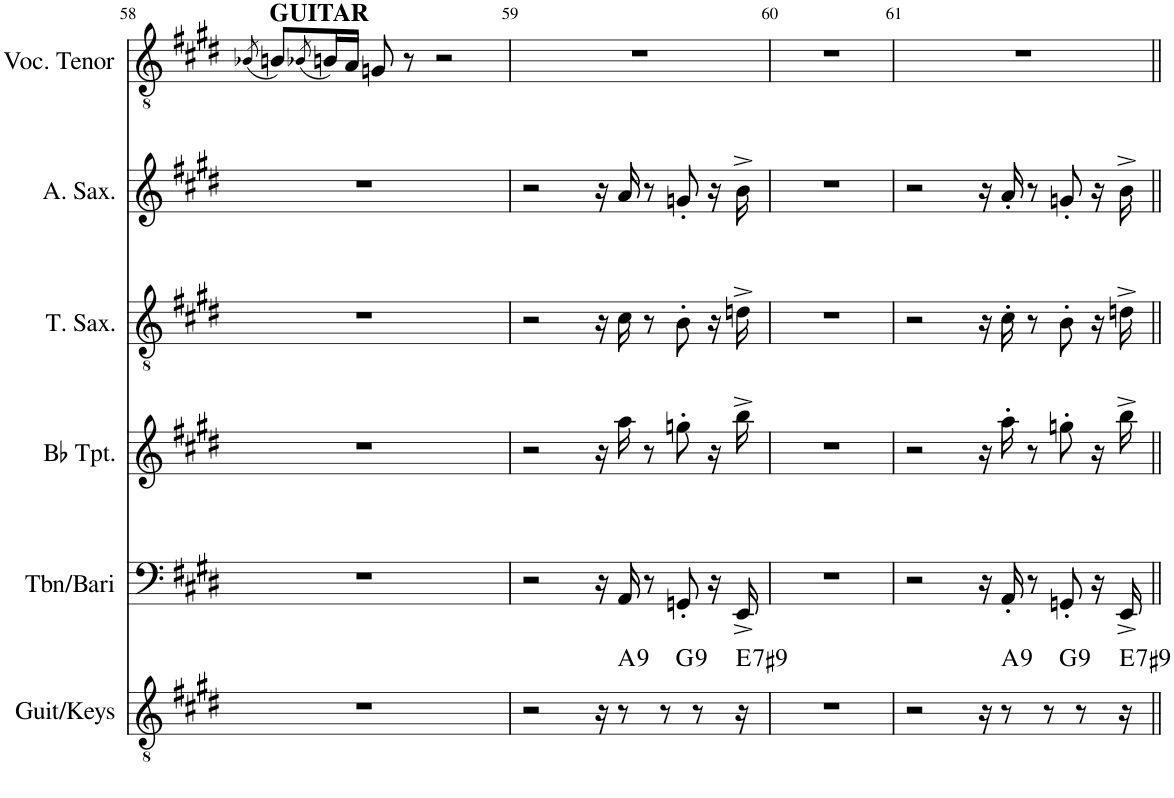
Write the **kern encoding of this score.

**kern	**harte	**kern	**kern	**kern	**kern	**kern
*part6	*part6	*part5	*part4	*part3	*part2	*part1
*staff6	*	*staff5	*staff4	*staff3	*staff2	*staff1
*I"Guit/Keys	*	*I"Tbn/Bari	*I"Bb Trumpet	*I"T. Sax.	*I"Alto Sax	*I"Voc. Tenor
*I'Guit/Keys	*	*I'Tbn/Bari	*I'Bb Tpt.	*I'T. Sax.	*I'A. Sax.	*I'Voc. Tenor
!!LO:PB:g=z
*clefGv2	*	*clefF4	*clefG2	*clefGv2	*clefG2	*clefGv2
*	*	*	*ITrd1c2	*ITrd8c14	*ITrd5c9	*
*k[f#c#g#d#]	*	*k[f#c#g#d#]	*k[f#c#g#d#]	*k[f#c#g#d#]	*k[f#c#g#d#]	*k[f#c#g#d#]
*M4/4	*	*M4/4	*M4/4	*M4/4	*M4/4	*M4/4
=58	=58	=58	=58	=58	=58	=58
.	.	.	.	.	.	(8qB-X/
!	!	!	!	!	!	!LO:TX:a:B:t=GUITAR
1r	.	1r	1r	1r	1r	8Bn/L)
.	.	.	.	.	.	(8qB-X/
.	.	.	.	.	.	16Bn/L)
.	.	.	.	.	.	16A/JJ
.	.	.	.	.	.	8Gn/
.	.	.	.	.	.	8r
.	.	.	.	.	.	2r
=59	=59	=59	=59	=59	=59	=59
*^	*	*	*	*	*	*
2r	2.ryy	.	2r	2r	2r	2r	1r
16r	.	.	16r	16r	16r	16r	.
!	!	!LO:H:kt=9	!	!	!	!	!
8r	.	A:9	16AA/	16aa\	16c#\	16a/	.
.	.	.	8r	8r	8r	8r	.
8r	.	.	.	.	.	.	.
!	!	!LO:H:kt=9	!	!	!	!	!
.	4ryy	G:9	8GGn'/	8ggn'\	8B'\	8gn'/	.
8r	.	.	.	.	.	.	.
.	.	.	16r	16r	16r	16r	.
!	!	!LO:H:kt=7	!	!	!	!	!
16r	.	E:7(#9)	16EE^/	16bb^\	16dn^\	16b^\	.
*v	*v	*	*	*	*	*	*
=60	=60	=60	=60	=60	=60	=60
1r	.	1r	1r	1r	1r	1r
=61	=61	=61	=61	=61	=61	=61
*^	*	*	*	*	*	*
2r	2.ryy	.	2r	2r	2r	2r	1r
16r	.	.	16r	16r	16r	16r	.
!	!	!LO:H:kt=9	!	!	!	!	!
8r	.	A:9	16AA'/	16aa'\	16c#'\	16a'/	.
.	.	.	8r	8r	8r	8r	.
8r	.	.	.	.	.	.	.
!	!	!LO:H:kt=9	!	!	!	!	!
.	4ryy	G:9	8GGn'/	8ggn'\	8B'\	8gn'/	.
8r	.	.	.	.	.	.	.
.	.	.	16r	16r	16r	16r	.
!	!	!LO:H:kt=7	!	!	!	!	!
16r	.	E:7(#9)	16EE^/	16bb^\	16dn^\	16b^\	.
*v	*v	*	*	*	*	*	*
=||	=||	=||	=||	=||	=||	=||
*-	*-	*-	*-	*-	*-	*-
